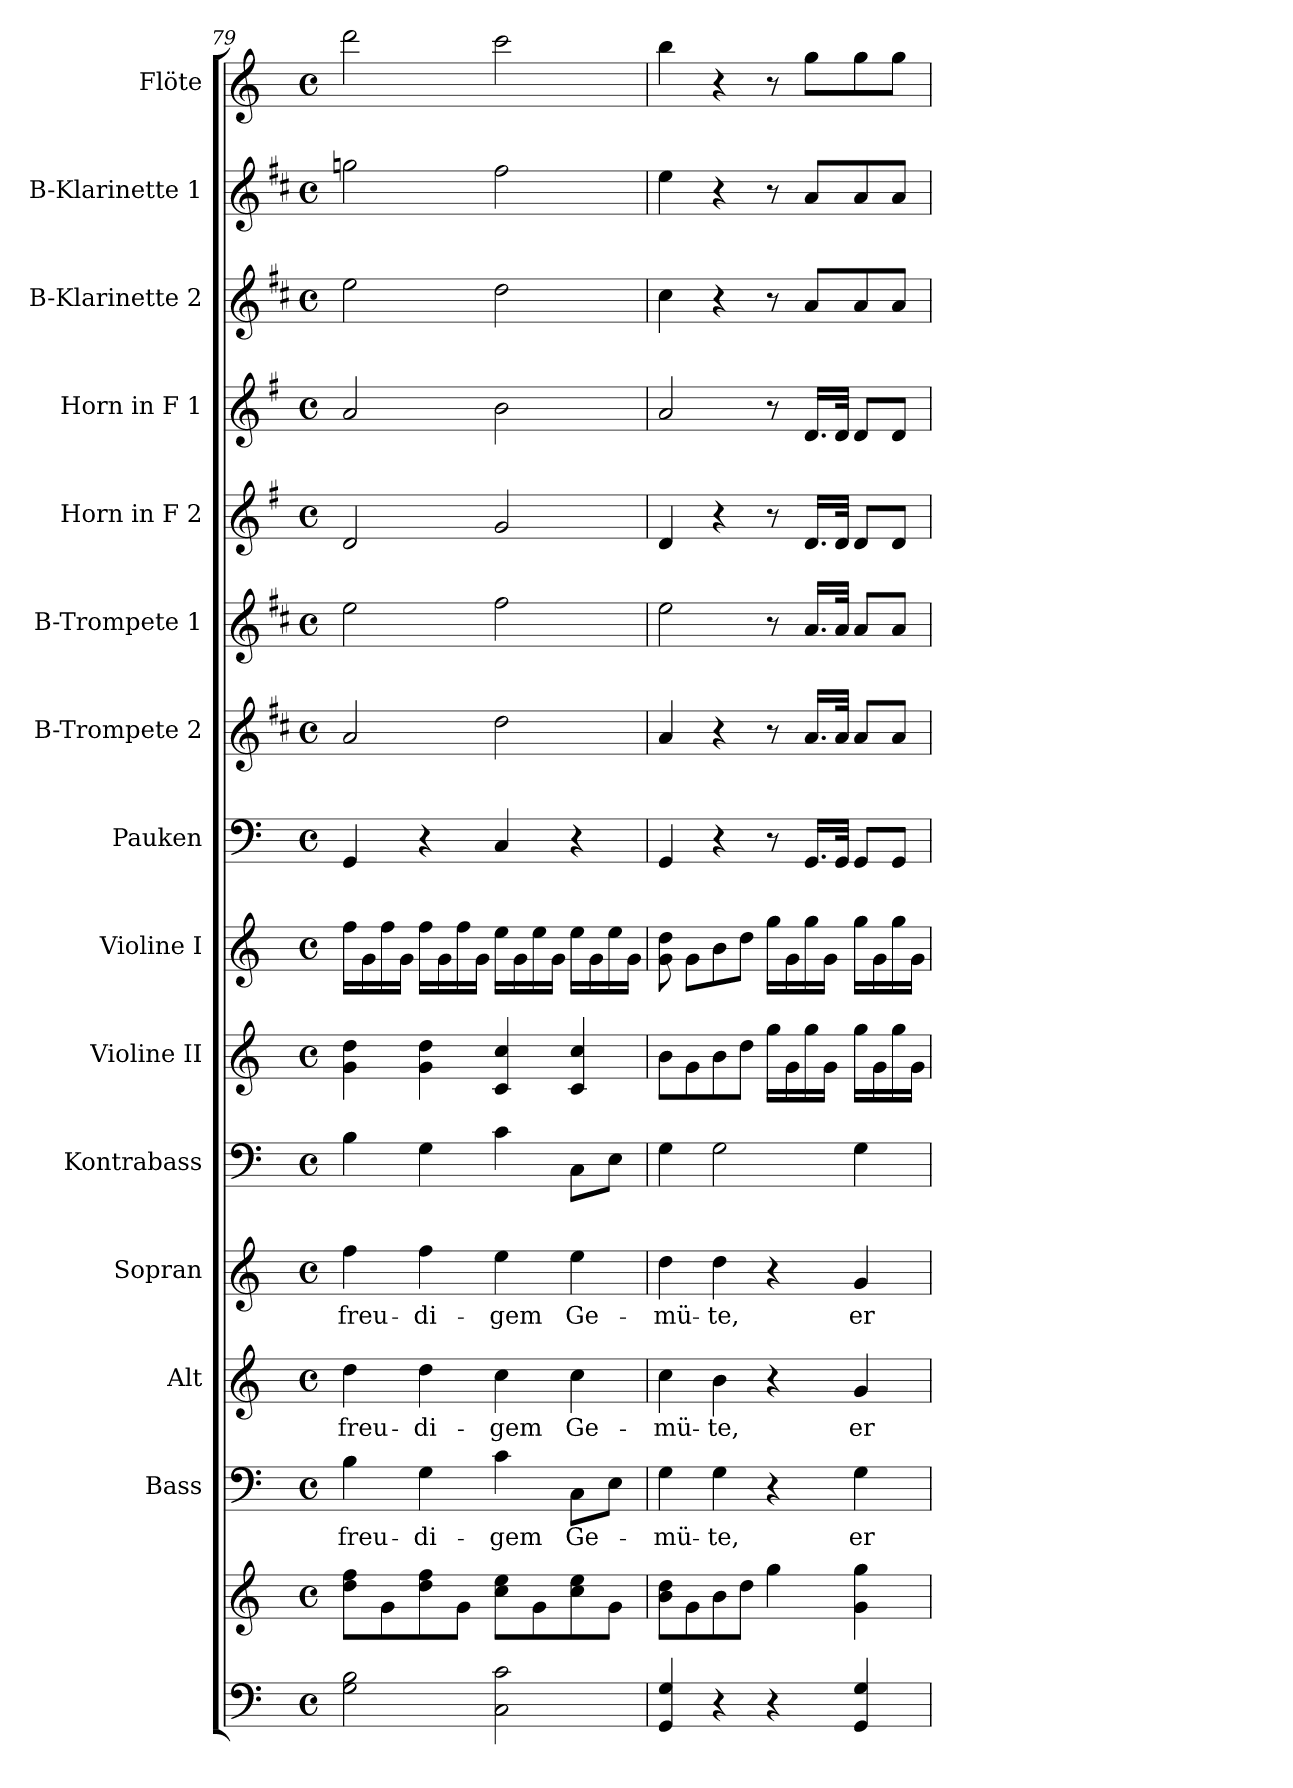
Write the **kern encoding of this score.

**kern	**kern	**kern	**text	**kern	**text	**kern	**text	**kern	**kern	**kern	**kern	**kern	**kern	**kern	**kern	**kern	**kern	**kern
*part15	*part15	*part14	*part14	*part13	*part13	*part12	*part12	*part11	*part10	*part9	*part8	*part7	*part6	*part5	*part4	*part3	*part2	*part1
*staff16	*staff15	*staff14	*staff14	*staff13	*staff13	*staff12	*staff12	*staff11	*staff10	*staff9	*staff8	*staff7	*staff6	*staff5	*staff4	*staff3	*staff2	*staff1
*	*	*I"Bass	*	*I"Alt	*	*I"Sopran	*	*I"Kontrabass	*I"Violine II	*I"Violine I	*I"Pauken	*I"B-Trompete 2	*I"B-Trompete 1	*I"Horn in F 2	*I"Horn in F 1	*I"B-Klarinette 2	*I"B-Klarinette 1	*I"Flöte
*	*	*I'B.	*	*I'A.	*	*I'S.	*	*I'Kb.	*I'Vl. II	*I'Vl. I	*I'Pk.	*I'B Trp. 2	*I'B Trp. 1	*	*	*I'B Kl. 2	*I'B Kl. 1	*I'Fl.
*clefF4	*clefG2	*clefF4	*	*clefG2	*	*clefG2	*	*clefF4	*clefG2	*clefG2	*clefF4	*clefG2	*clefG2	*clefG2	*clefG2	*clefG2	*clefG2	*clefG2
*	*	*	*	*	*	*	*	*ITrd7c12	*	*	*	*ITrd1c2	*ITrd1c2	*ITrd4c7	*ITrd4c7	*ITrd1c2	*ITrd1c2	*
*k[]	*k[]	*k[]	*	*k[]	*	*k[]	*	*k[]	*k[]	*k[]	*k[]	*k[]	*k[]	*k[]	*k[]	*k[]	*k[]	*k[]
*C:	*C:	*C:	*	*C:	*	*C:	*	*C:	*C:	*C:	*C:	*C:	*C:	*C:	*C:	*C:	*C:	*C:
*M4/4	*M4/4	*M4/4	*	*M4/4	*	*M4/4	*	*M4/4	*M4/4	*M4/4	*M4/4	*M4/4	*M4/4	*M4/4	*M4/4	*M4/4	*M4/4	*M4/4
*met(c)	*met(c)	*met(c)	*	*met(c)	*	*met(c)	*	*met(c)	*met(c)	*met(c)	*met(c)	*met(c)	*met(c)	*met(c)	*met(c)	*met(c)	*met(c)	*met(c)
=79	=79	=79	=79	=79	=79	=79	=79	=79	=79	=79	=79	=79	=79	=79	=79	=79	=79	=79
!	!	!	!LO:LY:b	!	!LO:LY:b	!	!LO:LY:b	!	!	!	!	!	!	!	!	!	!	!
2G\ 2B\	8dd\ 8ff\L	4B\	freu-	4dd\	freu-	4ff\	freu-	4BB\	4g\ 4dd\	16ff\LL	4GG/	2g/	2dd\	2G/	2d/	2dd\	2ffn\	2ddd\
.	.	.	.	.	.	.	.	.	.	16g\	.	.	.	.	.	.	.	.
.	8g\	.	.	.	.	.	.	.	.	16ff\	.	.	.	.	.	.	.	.
.	.	.	.	.	.	.	.	.	.	16g\JJ	.	.	.	.	.	.	.	.
!	!	!	!LO:LY:b	!	!LO:LY:b	!	!LO:LY:b	!	!	!	!	!	!	!	!	!	!	!
.	8dd\ 8ff\	4G\	-di-	4dd\	-di-	4ff\	-di-	4GG\	4g\ 4dd\	16ff\LL	4r	.	.	.	.	.	.	.
.	.	.	.	.	.	.	.	.	.	16g\	.	.	.	.	.	.	.	.
.	8g\J	.	.	.	.	.	.	.	.	16ff\	.	.	.	.	.	.	.	.
.	.	.	.	.	.	.	.	.	.	16g\JJ	.	.	.	.	.	.	.	.
!	!	!	!LO:LY:b	!	!LO:LY:b	!	!LO:LY:b	!	!	!	!	!	!	!	!	!	!	!
2C\ 2c\	8cc\ 8ee\L	4c\	-gem	4cc\	-gem	4ee\	-gem	4C\	4c/ 4cc/	16ee\LL	4C/	2cc\	2ee\	2c/	2e\	2cc\	2ee\	2ccc\
.	.	.	.	.	.	.	.	.	.	16g\	.	.	.	.	.	.	.	.
.	8g\	.	.	.	.	.	.	.	.	16ee\	.	.	.	.	.	.	.	.
.	.	.	.	.	.	.	.	.	.	16g\JJ	.	.	.	.	.	.	.	.
!	!	!	!LO:LY:b	!	!LO:LY:b	!	!LO:LY:b	!	!	!	!	!	!	!	!	!	!	!
.	8cc\ 8ee\	8C\L	Ge-	4cc\	Ge-	4ee\	Ge-	8CC\L	4c/ 4cc/	16ee\LL	4r	.	.	.	.	.	.	.
.	.	.	.	.	.	.	.	.	.	16g\	.	.	.	.	.	.	.	.
.	8g\J	8E\J	.	.	.	.	.	8EE\J	.	16ee\	.	.	.	.	.	.	.	.
.	.	.	.	.	.	.	.	.	.	16g\JJ	.	.	.	.	.	.	.	.
!!LO:PB:g=z
=80	=80	=80	=80	=80	=80	=80	=80	=80	=80	=80	=80	=80	=80	=80	=80	=80	=80	=80
!	!	!	!LO:LY:b	!	!LO:LY:b	!	!LO:LY:b	!	!	!	!	!	!	!	!	!	!	!
4GG/ 4G/	8b\ 8dd\L	4G\	-mü-	4cc\	-mü-	4dd\	-mü-	4GG\	8b\L	8g\ 8dd\	4GG/	4g/	2dd\	4G/	2d/	4b\	4dd\	4bb\
.	8g\	.	.	.	.	.	.	.	8g\	8g\L	.	.	.	.	.	.	.	.
!	!	!	!LO:LY:b	!	!LO:LY:b	!	!LO:LY:b	!	!	!	!	!	!	!	!	!	!	!
4r	8b\	4G\	-te,	4b\	-te,	4dd\	-te,	2GG\	8b\	8b\	4r	4r	.	4r	.	4r	4r	4r
.	8dd\J	.	.	.	.	.	.	.	8dd\J	8dd\J	.	.	.	.	.	.	.	.
4r	4gg\	4r	.	4r	.	4r	.	.	16gg\LL	16gg\LL	8r	8r	8r	8r	8r	8r	8r	8r
.	.	.	.	.	.	.	.	.	16g\	16g\	.	.	.	.	.	.	.	.
.	.	.	.	.	.	.	.	.	16gg\	16gg\	16.GG/LL	16.g/LL	16.g/LL	16.G/LL	16.G/LL	8g/L	8g/L	8gg\L
.	.	.	.	.	.	.	.	.	16g\JJ	16g\JJ	.	.	.	.	.	.	.	.
.	.	.	.	.	.	.	.	.	.	.	32GG/JJk	32g/JJk	32g/JJk	32G/JJk	32G/JJk	.	.	.
!	!	!	!LO:LY:b	!	!LO:LY:b	!	!LO:LY:b	!	!	!	!	!	!	!	!	!	!	!
4GG/ 4G/	4g\ 4gg\	4G\	er-	4g/	er-	4g/	er-	4GG\	16gg\LL	16gg\LL	8GG/L	8g/L	8g/L	8G/L	8G/L	8g/	8g/	8gg\
.	.	.	.	.	.	.	.	.	16g\	16g\	.	.	.	.	.	.	.	.
.	.	.	.	.	.	.	.	.	16gg\	16gg\	8GG/J	8g/J	8g/J	8G/J	8G/J	8g/J	8g/J	8gg\J
.	.	.	.	.	.	.	.	.	16g\JJ	16g\JJ	.	.	.	.	.	.	.	.
=	=	=	=	=	=	=	=	=	=	=	=	=	=	=	=	=	=	=
*-	*-	*-	*-	*-	*-	*-	*-	*-	*-	*-	*-	*-	*-	*-	*-	*-	*-	*-
